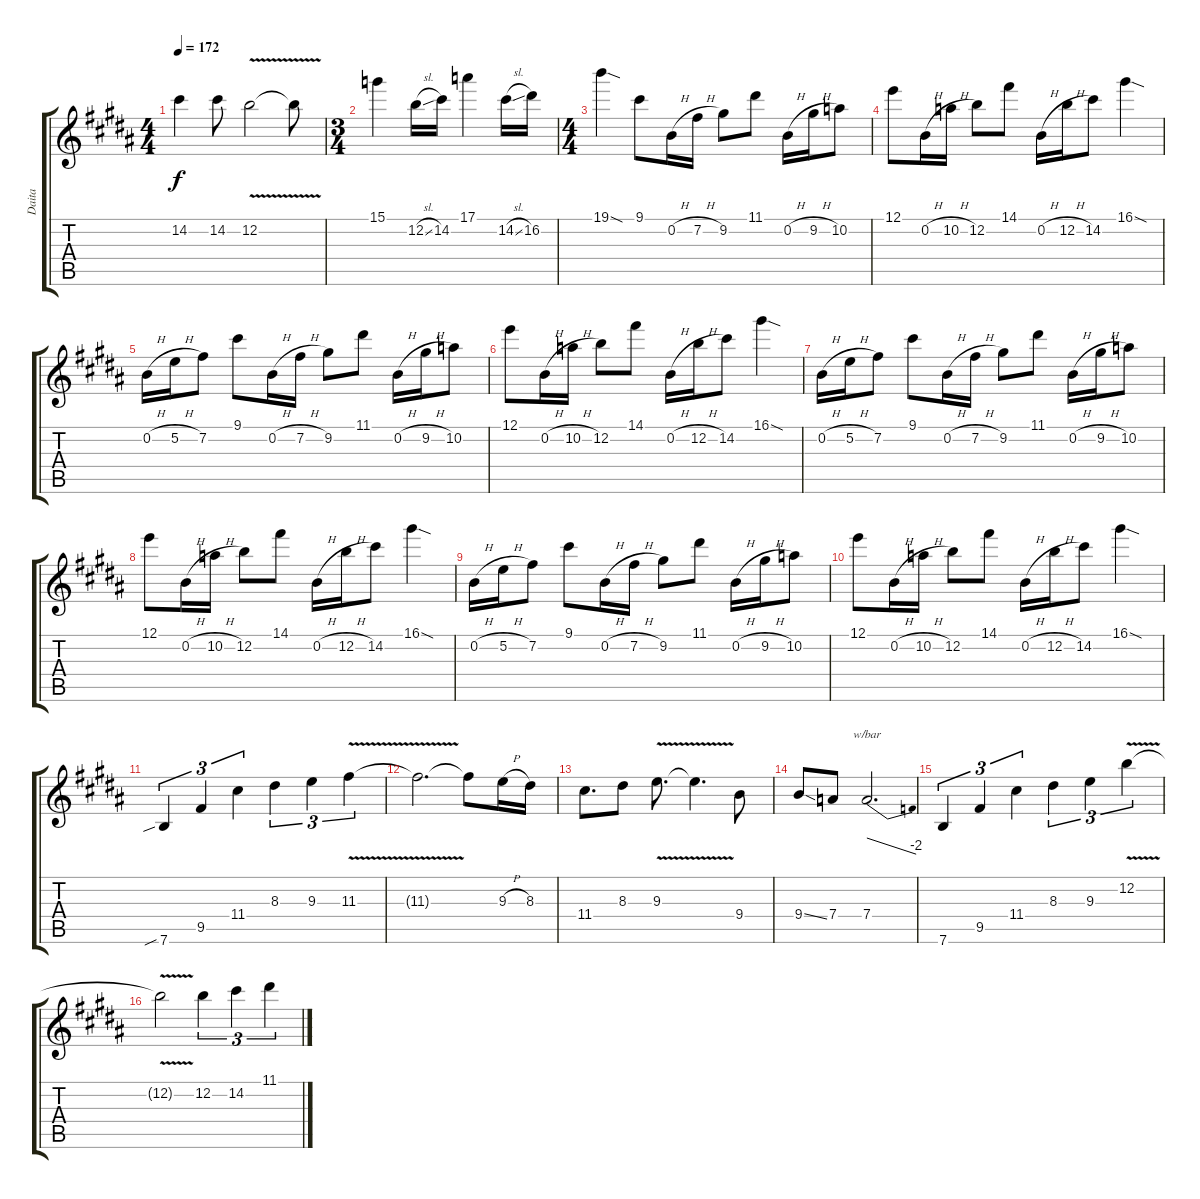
\track ("Daita" "Daita") {instrument distortionguitar}
\staff {score tabs}
\tuning (E4 B3 G3 D3 A2 E2) {hide}
\ts (4 4)
\tempo 172
\clef g2
\ks b
14.2{t}.4{dy f} 14.2.8 12.2{v}.2 12.2{t}.8 |
\ts (3 4)
15.1.4 12.2{sl}.16 14.2.16 17.1.4 14.2{sl}.16 16.2.16 |
\ts (4 4)
19.1{sod}.4 9.1.8 0.2{h}.16 7.2{h}.16 9.2.8 11.1.8 0.2{h}.16 9.2{h}.16 10.2.8 |
12.1.8 0.2{h}.16 10.2{h}.16 12.2.8 14.1.8 0.2{h}.16 12.2{h}.16 14.2.8 16.1{sod}.4 |
0.2{h}.16 5.2{h}.16 7.2.8 9.1.8 0.2{h}.16 7.2{h}.16 9.2.8 11.1.8 0.2{h}.16 9.2{h}.16 10.2.8 |
12.1.8 0.2{h}.16 10.2{h}.16 12.2.8 14.1.8 0.2{h}.16 12.2{h}.16 14.2.8 16.1{sod}.4 |
0.2{h}.16 5.2{h}.16 7.2.8 9.1.8 0.2{h}.16 7.2{h}.16 9.2.8 11.1.8 0.2{h}.16 9.2{h}.16 10.2.8 |
12.1.8 0.2{h}.16 10.2{h}.16 12.2.8 14.1.8 0.2{h}.16 12.2{h}.16 14.2.8 16.1{sod}.4 |
0.2{h}.16 5.2{h}.16 7.2.8 9.1.8 0.2{h}.16 7.2{h}.16 9.2.8 11.1.8 0.2{h}.16 9.2{h}.16 10.2.8 |
12.1.8 0.2{h}.16 10.2{h}.16 12.2.8 14.1.8 0.2{h}.16 12.2{h}.16 14.2.8 16.1{sod}.4 |
7.6{sib}.4{tu (3 2)} 9.5.4{tu (3 2)} 11.4.4{tu (3 2)} 8.3.4{tu (3 2)} 9.3.4{tu (3 2)} 11.3{v}.4{tu (3 2)} |
11.3{t}.2{d} 11.3{t}.8 9.3{h}.16 8.3.16 |
11.4.8{d} 8.3.8 9.3{v}.8{d} 9.3{t}.4{d} 9.4.8 |
9.4{ss}.8 7.4.8 7.4.2{d tbe (dive default 0 0 60 -8)} |
7.6.4{tu (3 2)} 9.5.4{tu (3 2)} 11.4.4{tu (3 2)} 8.3.4{tu (3 2)} 9.3.4{tu (3 2)} 12.2{v}.4{tu (3 2)} |
12.2{t}.2 12.2.4{tu (3 2)} 14.2.4{tu (3 2)} 11.1.4{tu (3 2)}
